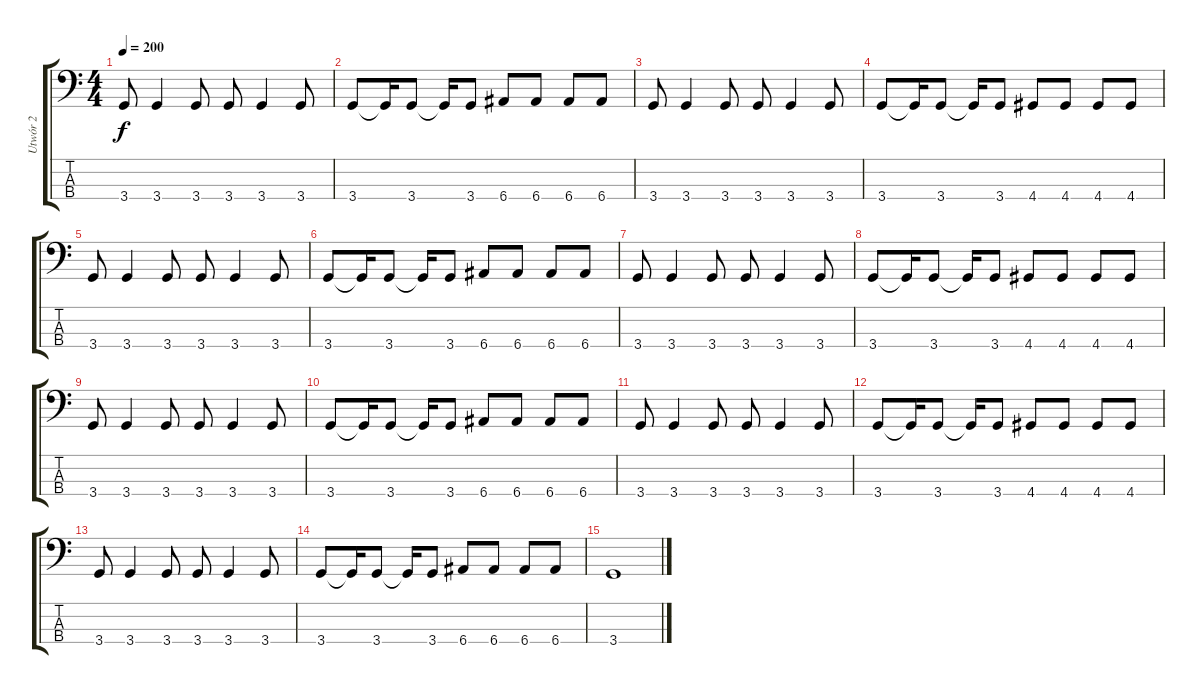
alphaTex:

\track ("Utwór 2" "Utwór 2") {instrument electricbassfinger}
\staff {score tabs}
\tuning (G2 D2 A1 E1) {hide}
\ts (4 4)
\tempo 200
\clef f4
\ks c
3.4.8{dy f} 3.4.4 3.4.8 3.4.8 3.4.4 3.4.8 |
3.4.8 3.4{t}.16 3.4.8 3.4{t}.16 3.4.8 6.4.8 6.4.8 6.4.8 6.4.8 |
3.4.8 3.4.4 3.4.8 3.4.8 3.4.4 3.4.8 |
3.4.8 3.4{t}.16 3.4.8 3.4{t}.16 3.4.8 4.4.8 4.4.8 4.4.8 4.4.8 |
3.4.8 3.4.4 3.4.8 3.4.8 3.4.4 3.4.8 |
3.4.8 3.4{t}.16 3.4.8 3.4{t}.16 3.4.8 6.4.8 6.4.8 6.4.8 6.4.8 |
3.4.8 3.4.4 3.4.8 3.4.8 3.4.4 3.4.8 |
3.4.8 3.4{t}.16 3.4.8 3.4{t}.16 3.4.8 4.4.8 4.4.8 4.4.8 4.4.8 |
3.4.8 3.4.4 3.4.8 3.4.8 3.4.4 3.4.8 |
3.4.8 3.4{t}.16 3.4.8 3.4{t}.16 3.4.8 6.4.8 6.4.8 6.4.8 6.4.8 |
3.4.8 3.4.4 3.4.8 3.4.8 3.4.4 3.4.8 |
3.4.8 3.4{t}.16 3.4.8 3.4{t}.16 3.4.8 4.4.8 4.4.8 4.4.8 4.4.8 |
3.4.8 3.4.4 3.4.8 3.4.8 3.4.4 3.4.8 |
3.4.8 3.4{t}.16 3.4.8 3.4{t}.16 3.4.8 6.4.8 6.4.8 6.4.8 6.4.8 |
3.4.1
